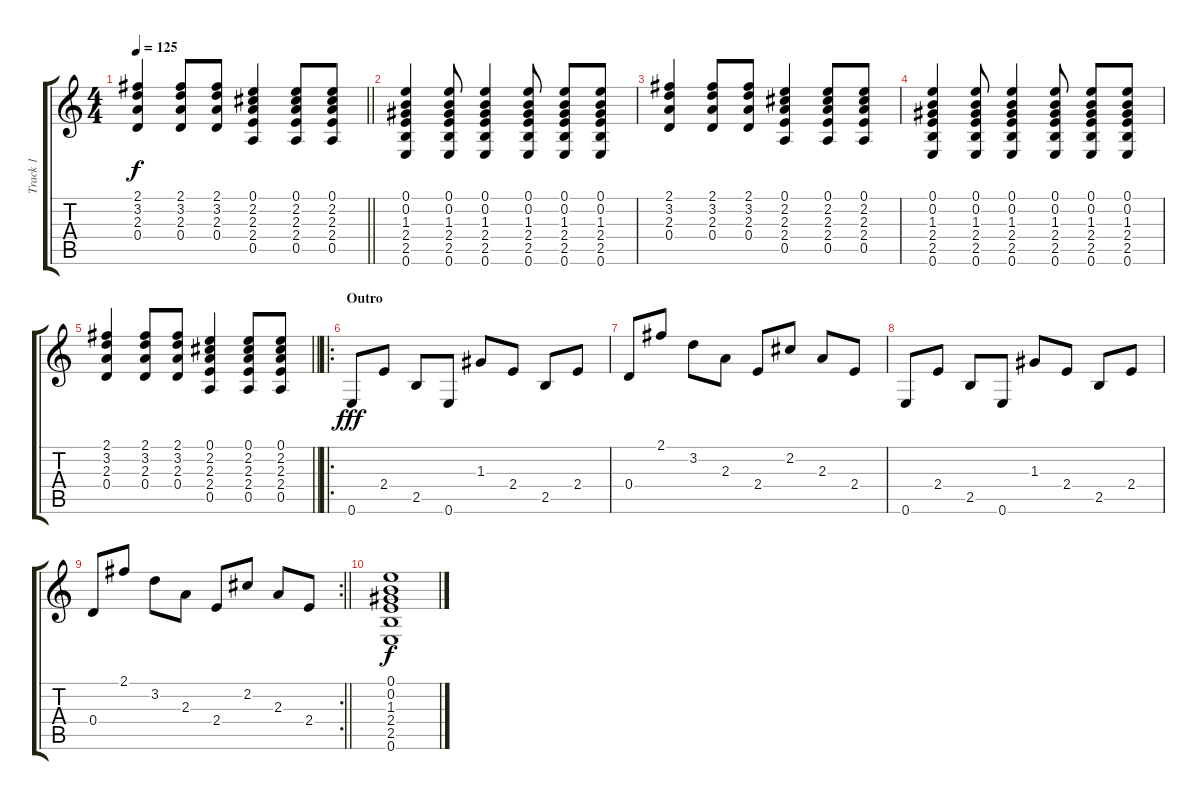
\track ("Track 1" "Track 1") {instrument electricguitarclean}
\staff {score tabs}
\tuning (E4 B3 G3 D3 A2 E2) {hide}
\ts (4 4)
\tempo 125
\clef g2
\barLineRight lightlight
\ks c
(2.1 3.2 2.3 0.4).4{dy f} (2.1 3.2 2.3 0.4).8 (2.1 3.2 2.3 0.4).8 (0.1 2.2 2.3 2.4 0.5).4 (0.1 2.2 2.3 2.4 0.5).8 (0.1 2.2 2.3 2.4 0.5).8 |
(0.1 0.2 1.3 2.4 2.5 0.6).4 (0.1 0.2 1.3 2.4 2.5 0.6).8 (0.1 0.2 1.3 2.4 2.5 0.6).4 (0.1 0.2 1.3 2.4 2.5 0.6).8 (0.1 0.2 1.3 2.4 2.5 0.6).8 (0.1 0.2 1.3 2.4 2.5 0.6).8 |
(2.1 3.2 2.3 0.4).4 (2.1 3.2 2.3 0.4).8 (2.1 3.2 2.3 0.4).8 (0.1 2.2 2.3 2.4 0.5).4 (0.1 2.2 2.3 2.4 0.5).8 (0.1 2.2 2.3 2.4 0.5).8 |
(0.1 0.2 1.3 2.4 2.5 0.6).4 (0.1 0.2 1.3 2.4 2.5 0.6).8 (0.1 0.2 1.3 2.4 2.5 0.6).4 (0.1 0.2 1.3 2.4 2.5 0.6).8 (0.1 0.2 1.3 2.4 2.5 0.6).8 (0.1 0.2 1.3 2.4 2.5 0.6).8 |
\barLineRight lightlight
(2.1 3.2 2.3 0.4).4 (2.1 3.2 2.3 0.4).8 (2.1 3.2 2.3 0.4).8 (0.1 2.2 2.3 2.4 0.5).4 (0.1 2.2 2.3 2.4 0.5).8 (0.1 2.2 2.3 2.4 0.5).8 |
\ro
\section ("" "Outro")
0.6.8{dy fff} 2.4.8 2.5.8 0.6.8 1.3.8 2.4.8 2.5.8 2.4.8 |
0.4.8 2.1.8 3.2.8 2.3.8 2.4.8 2.2.8 2.3.8 2.4.8 |
0.6.8 2.4.8 2.5.8 0.6.8 1.3.8 2.4.8 2.5.8 2.4.8 |
\rc 2
\barLineRight lightlight
0.4.8 2.1.8 3.2.8 2.3.8 2.4.8 2.2.8 2.3.8 2.4.8 |
(0.1 0.2 1.3 2.4 2.5 0.6).1{dy f}
